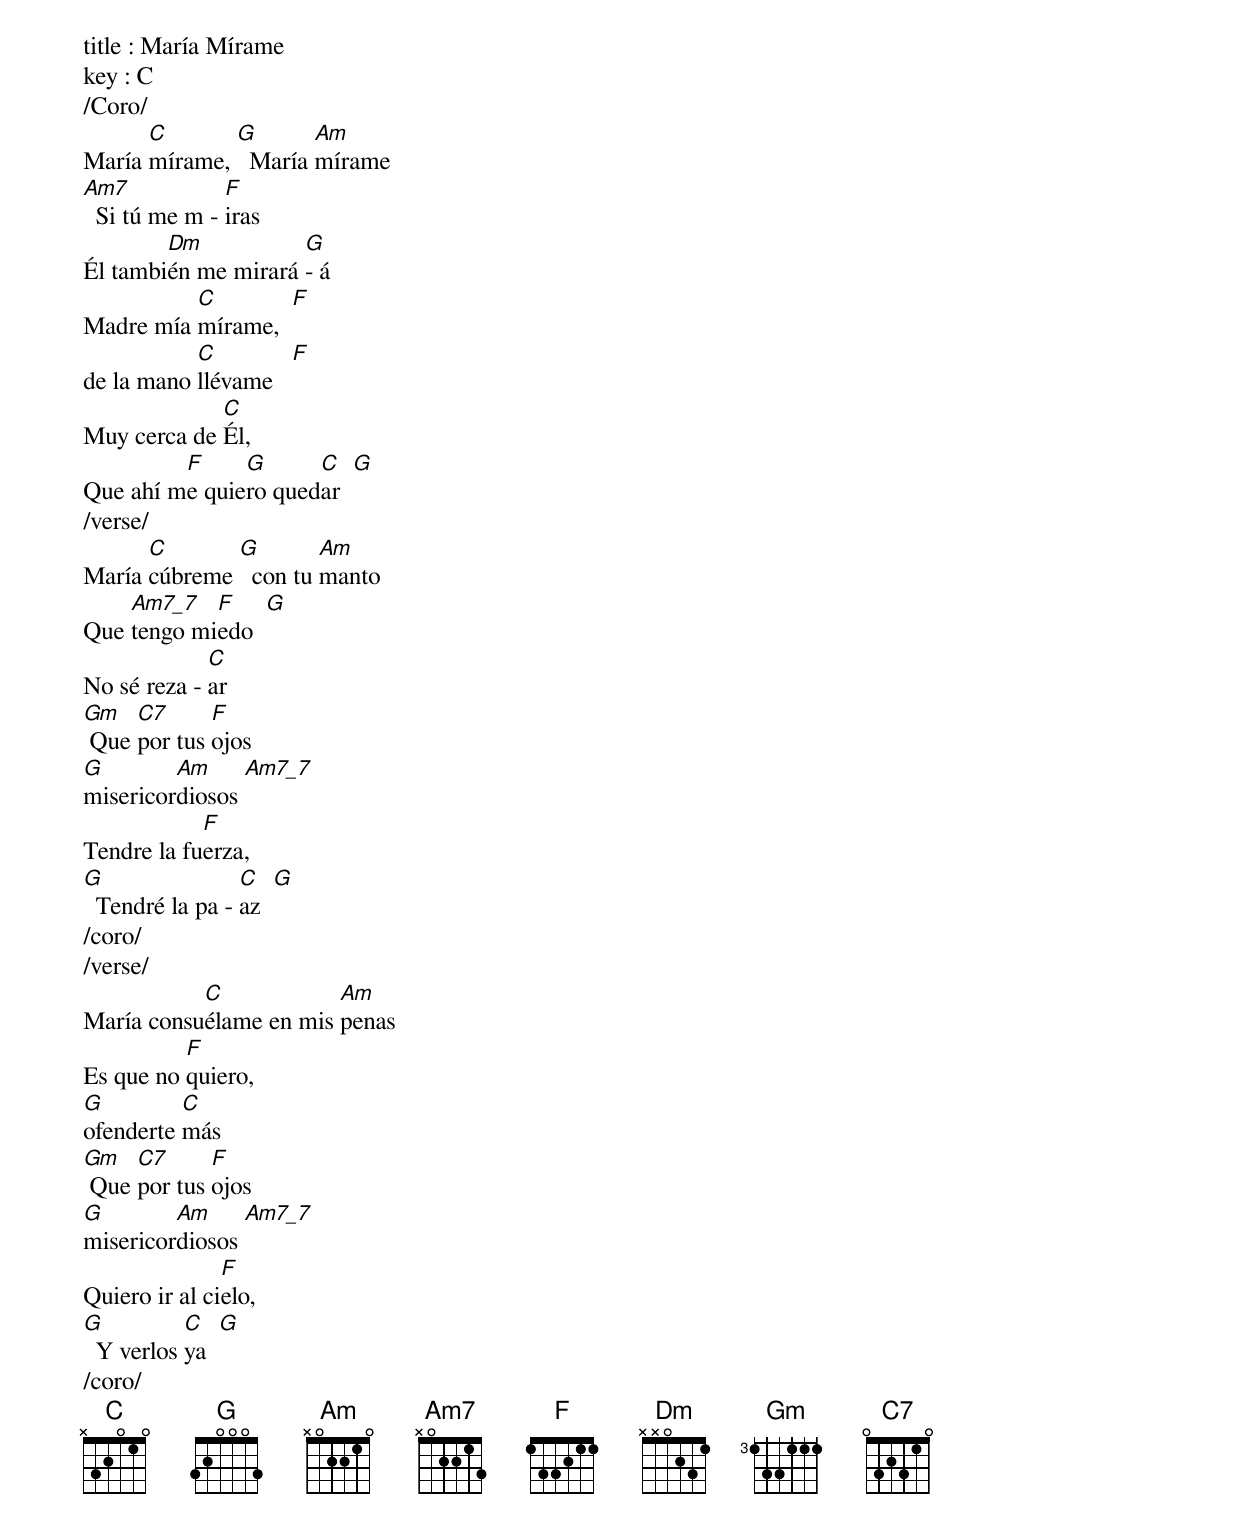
title : María Mírame
key : C
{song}
/Coro/
María [C]mírame, [G]  María [Am]mírame
[Am7]  Si tú me m - [F]iras
Él tambi[Dm]én me mirará [G]- á
Madre mía [C]mírame,  [F]
de la mano [C]llévame   [F]
Muy cerca de [C]Él,
Que ahí m[F]e quie[G]ro qued[C]ar  [G]
/verse/
María [C]cúbreme [G]  con tu [Am]manto
Que [Am7_7]tengo mi[F]edo  [G]
No sé reza - [C]ar
[Gm] Que [C7]por tus [F]ojos
[G]misericor[Am]diosos [Am7_7]
Tendre la fu[F]erza,
[G]  Tendré la pa - [C]az  [G]
/coro/
/verse/
María consu[C]élame en mis [Am]penas
Es que no [F]quiero,
[G]ofenderte [C]más
[Gm] Que [C7]por tus [F]ojos
[G]misericor[Am]diosos [Am7_7]
Quiero ir al ci[F]elo,
[G]  Y verlos [C]ya  [G]
/coro/
